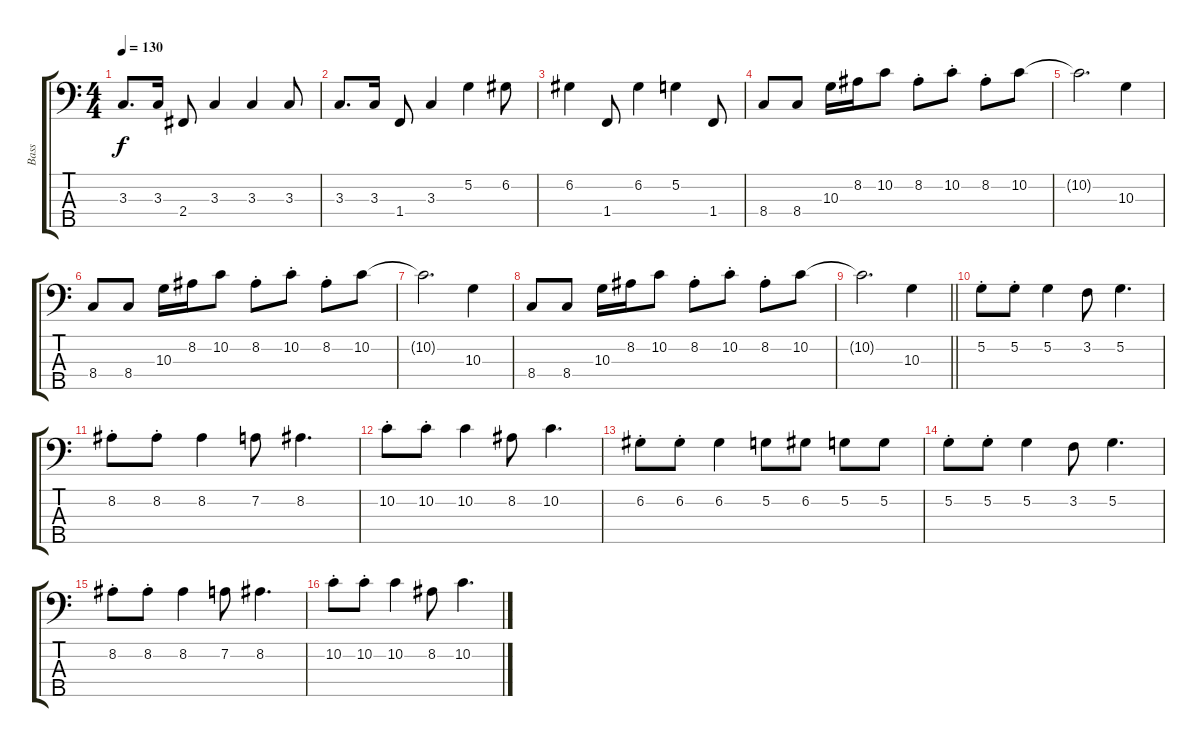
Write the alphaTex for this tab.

\track ("Bass" "Bass") {instrument electricbasspick}
\staff {score tabs}
\tuning (G2 D2 A1 E1 B0) {hide}
\ts (4 4)
\tempo 130
\clef f4
\ks c
3.3.8{d dy f} 3.3.16 2.4.8 3.3.4 3.3.4 3.3.8 |
3.3.8{d} 3.3.16 1.4.8 3.3.4 5.2.4 6.2.8 |
6.2.4 1.4.8 6.2.4 5.2.4 1.4.8 |
8.4.8 8.4.8 10.3.16 8.2.16 10.2.8 8.2{st}.8 10.2{st}.8 8.2{st}.8 10.2.8 |
10.2{t}.2{d} 10.3.4 |
8.4.8 8.4.8 10.3.16 8.2.16 10.2.8 8.2{st}.8 10.2{st}.8 8.2{st}.8 10.2.8 |
10.2{t}.2{d} 10.3.4 |
8.4.8 8.4.8 10.3.16 8.2.16 10.2.8 8.2{st}.8 10.2{st}.8 8.2{st}.8 10.2.8 |
\barLineRight lightlight
10.2{t}.2{d} 10.3.4 |
\section ("" "")
5.2{st}.8 5.2{st}.8 5.2.4 3.2.8 5.2.4{d} |
8.2{st}.8 8.2{st}.8 8.2.4 7.2.8 8.2.4{d} |
10.2{st}.8 10.2{st}.8 10.2.4 8.2.8 10.2.4{d} |
6.2{st}.8 6.2{st}.8 6.2.4 5.2.8 6.2.8 5.2.8 5.2.8 |
5.2{st}.8 5.2{st}.8 5.2.4 3.2.8 5.2.4{d} |
8.2{st}.8 8.2{st}.8 8.2.4 7.2.8 8.2.4{d} |
10.2{st}.8 10.2{st}.8 10.2.4 8.2.8 10.2.4{d}
